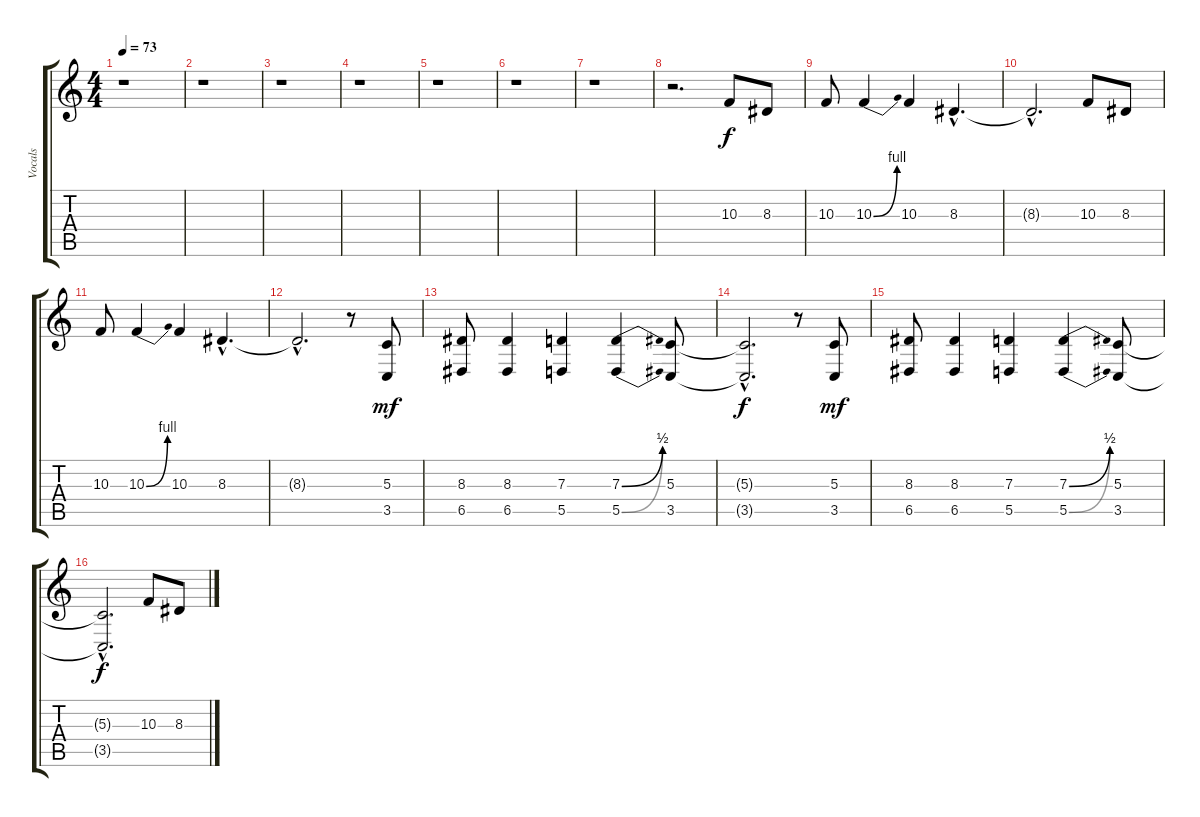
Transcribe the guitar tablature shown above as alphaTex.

\track ("Vocals" "Vocals") {instrument altosax}
\staff {score tabs}
\tuning (E4 B3 G3 D3 A2 E2) {hide}
\ts (4 4)
\tempo 73
\clef g2
\ks c
r.1{dy f instrument altosax} |
r.1 |
r.1 |
r.1 |
r.1 |
r.1 |
r.1 |
r.2{d} 10.3.8 8.3.8 |
10.3.8 10.3{be (bend 0 0 60 4)}.4 10.3.4 8.3{hac}.4{d} |
8.3{hac t}.2{d} 10.3.8 8.3.8 |
10.3.8 10.3{be (bend 0 0 60 4)}.4 10.3.4 8.3{hac}.4{d} |
8.3{hac t}.2{d} r.8 (5.3 3.5).8{dy mf} |
(8.3 6.5).8 (8.3 6.5).4 (7.3 5.5).4 (7.3{be (bend 0 0 60 2)} 5.5{be (bend 0 0 60 2)}).4 (5.3 3.5).8 |
(5.3{hac t} 3.5{hac t}).2{d dy f} r.8 (5.3 3.5).8{dy mf} |
(8.3 6.5).8 (8.3 6.5).4 (7.3 5.5).4 (7.3{be (bend 0 0 60 2)} 5.5{be (bend 0 0 60 2)}).4 (5.3 3.5).8 |
(5.3{hac t} 3.5{hac t}).2{d dy f} 10.3.8 8.3.8
